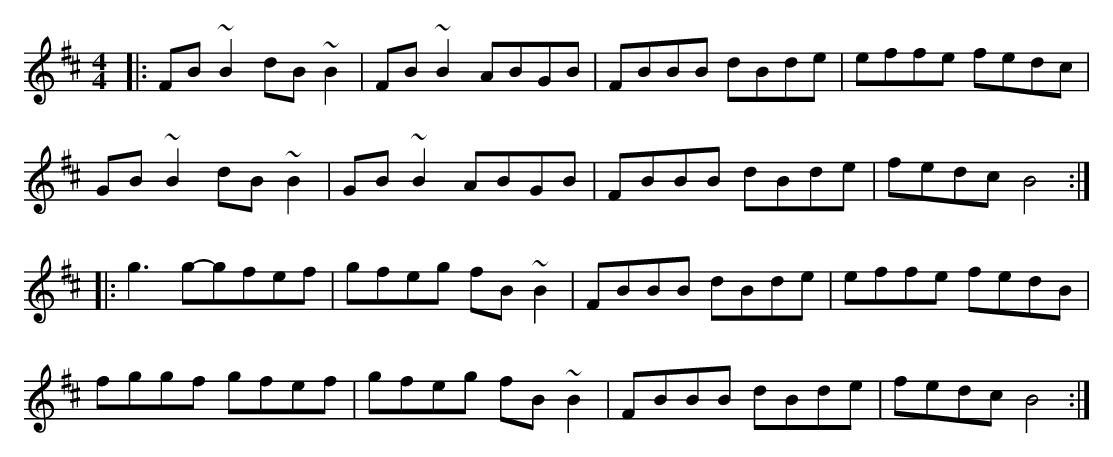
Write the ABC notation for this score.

X:1
M:4/4
K:Bmin
|: FB~B2 dB~B2|FB~B2 ABGB| FBBB dBde|effe fedc|
GB~B2 dB~B2| GB~B2 ABGB|FBBB dBde|fedcB4:|
|:g3g-gfef|gfeg fB~B2|FBBB dBde|effe fedB|
fggf gfef|gfeg fB~B2|FBBB dBde|fedc B4:|
